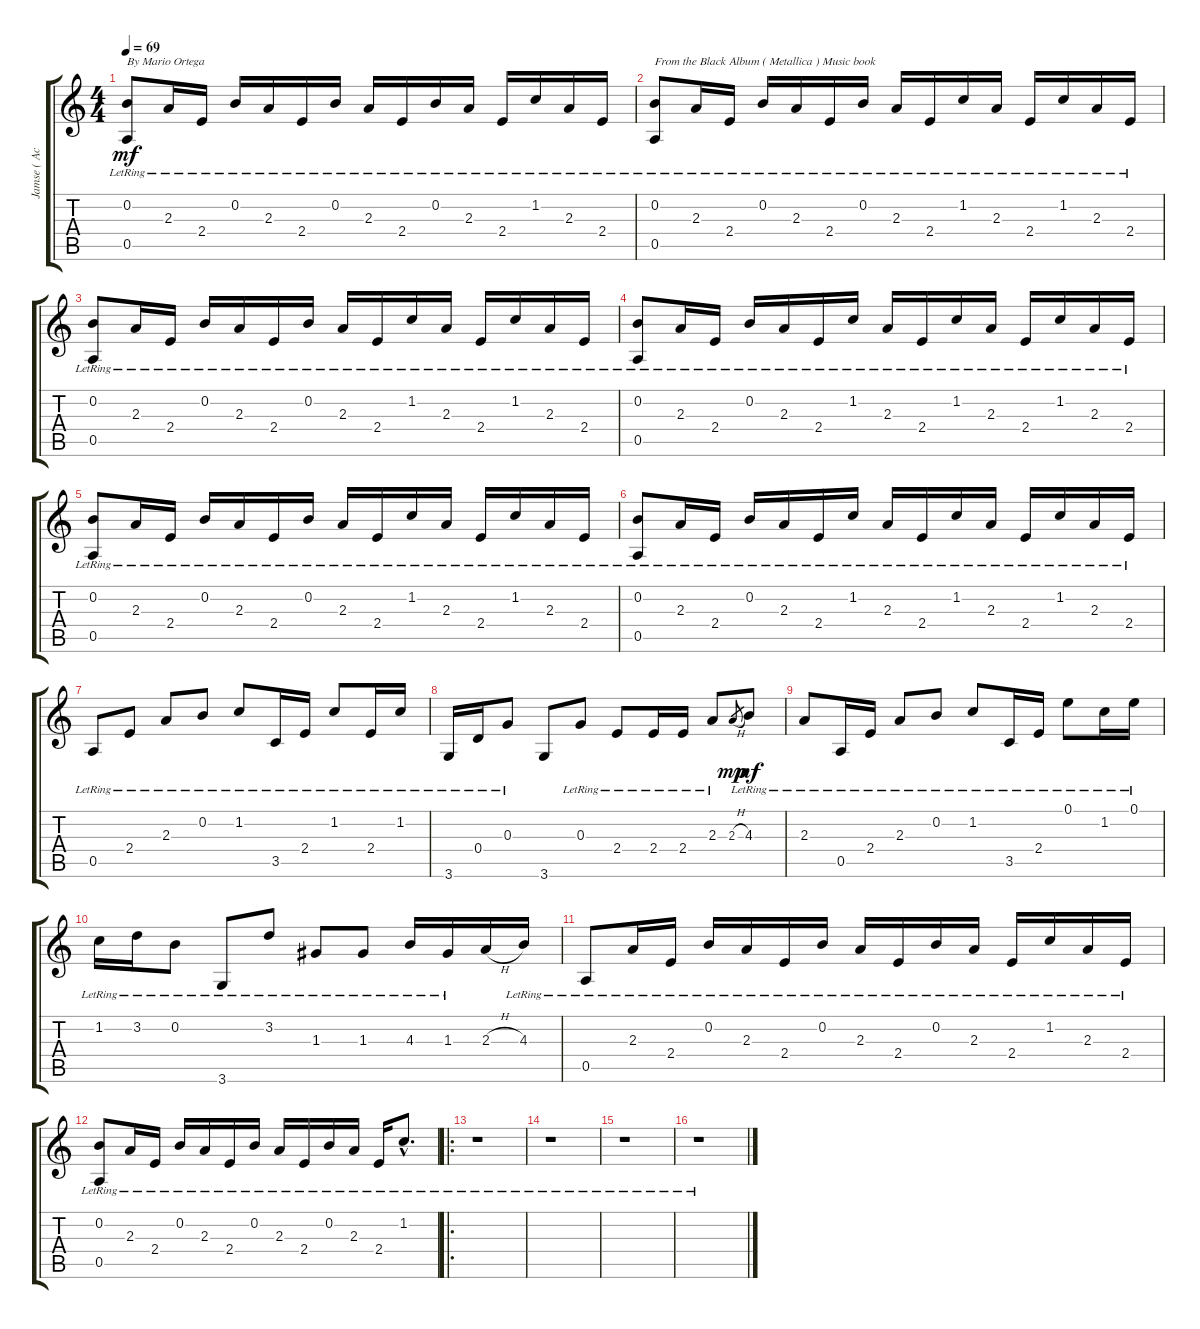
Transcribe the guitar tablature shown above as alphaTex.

\track ("Jamse ( Acoustic )" "Jamse ( Ac") {instrument acousticguitarsteel}
\staff {score tabs}
\tuning (E4 B3 G3 D3 A2 E2) {hide}
\ts (4 4)
\tempo 69
\clef g2
\ks c
(0.2{lr} 0.5{lr}).8{txt "By Mario Ortega" dy mf instrument acousticguitarsteel} 2.3{lr}.16 2.4{lr}.16 0.2{lr}.16 2.3{lr}.16 2.4{lr}.16 0.2{lr}.16 2.3{lr}.16 2.4{lr}.16 0.2{lr}.16 2.3{lr}.16 2.4{lr}.16 1.2{lr}.16 2.3{lr}.16 2.4{lr}.16 |
(0.2{lr} 0.5{lr}).8{txt "From the Black Album ( Metallica ) Music book"} 2.3{lr}.16 2.4{lr}.16 0.2{lr}.16 2.3{lr}.16 2.4{lr}.16 0.2{lr}.16 2.3{lr}.16 2.4{lr}.16 1.2{lr}.16 2.3{lr}.16 2.4{lr}.16 1.2{lr}.16 2.3{lr}.16 2.4{lr}.16 |
(0.2{lr} 0.5{lr}).8 2.3{lr}.16 2.4{lr}.16 0.2{lr}.16 2.3{lr}.16 2.4{lr}.16 0.2{lr}.16 2.3{lr}.16 2.4{lr}.16 1.2{lr}.16 2.3{lr}.16 2.4{lr}.16 1.2{lr}.16 2.3{lr}.16 2.4{lr}.16 |
(0.2{lr} 0.5{lr}).8 2.3{lr}.16 2.4{lr}.16 0.2{lr}.16 2.3{lr}.16 2.4{lr}.16 1.2{lr}.16 2.3{lr}.16 2.4{lr}.16 1.2{lr}.16 2.3{lr}.16 2.4{lr}.16 1.2{lr}.16 2.3{lr}.16 2.4{lr}.16 |
(0.2{lr} 0.5{lr}).8 2.3{lr}.16 2.4{lr}.16 0.2{lr}.16 2.3{lr}.16 2.4{lr}.16 0.2{lr}.16 2.3{lr}.16 2.4{lr}.16 1.2{lr}.16 2.3{lr}.16 2.4{lr}.16 1.2{lr}.16 2.3{lr}.16 2.4{lr}.16 |
(0.2{lr} 0.5{lr}).8 2.3{lr}.16 2.4{lr}.16 0.2{lr}.16 2.3{lr}.16 2.4{lr}.16 1.2{lr}.16 2.3{lr}.16 2.4{lr}.16 1.2{lr}.16 2.3{lr}.16 2.4{lr}.16 1.2{lr}.16 2.3{lr}.16 2.4{lr}.16 |
0.5{lr}.8 2.4{lr}.8 2.3{lr}.8 0.2{lr}.8 1.2{lr}.8 3.5{lr}.16 2.4{lr}.16 1.2{lr}.8 2.4{lr}.16 1.2{lr}.16 |
3.6{lr}.16 0.4{lr}.16 0.3{lr}.8 3.6.8 0.3{lr}.8 2.4{lr}.8 2.4{lr}.16 2.4{lr}.16 2.3{lr}.8 2.3{h}.8{gr dy mp} 4.3{lr}.8{dy mf} |
2.3{lr}.8 0.5{lr}.16 2.4{lr}.16 2.3{lr}.8 0.2{lr}.8 1.2{lr}.8 3.5{lr}.16 2.4{lr}.16 0.1{lr}.8 1.2{lr}.16 0.1{lr}.16 |
1.2{lr}.16 3.2{lr}.16 0.2{lr}.8 3.6{lr}.8 3.2{lr}.8 1.3{lr}.8 1.3{lr}.8 4.3{lr}.16 1.3{lr}.16 2.3{h}.16 4.3{lr}.16 |
0.5{lr}.8 2.3{lr}.16 2.4{lr}.16 0.2{lr}.16 2.3{lr}.16 2.4{lr}.16 0.2{lr}.16 2.3{lr}.16 2.4{lr}.16 0.2{lr}.16 2.3{lr}.16 2.4{lr}.16 1.2{lr}.16 2.3{lr}.16 2.4{lr}.16 |
(0.2{lr} 0.5{lr}).8 2.3{lr}.16 2.4{lr}.16 0.2{lr}.16 2.3{lr}.16 2.4{lr}.16 0.2{lr}.16 2.3{lr}.16 2.4{lr}.16 0.2{lr}.16 2.3{lr}.16 2.4{lr}.16 1.2{hac lr}.8{d} |
\ro
r.1 |
r.1 |
r.1 |
r.1
